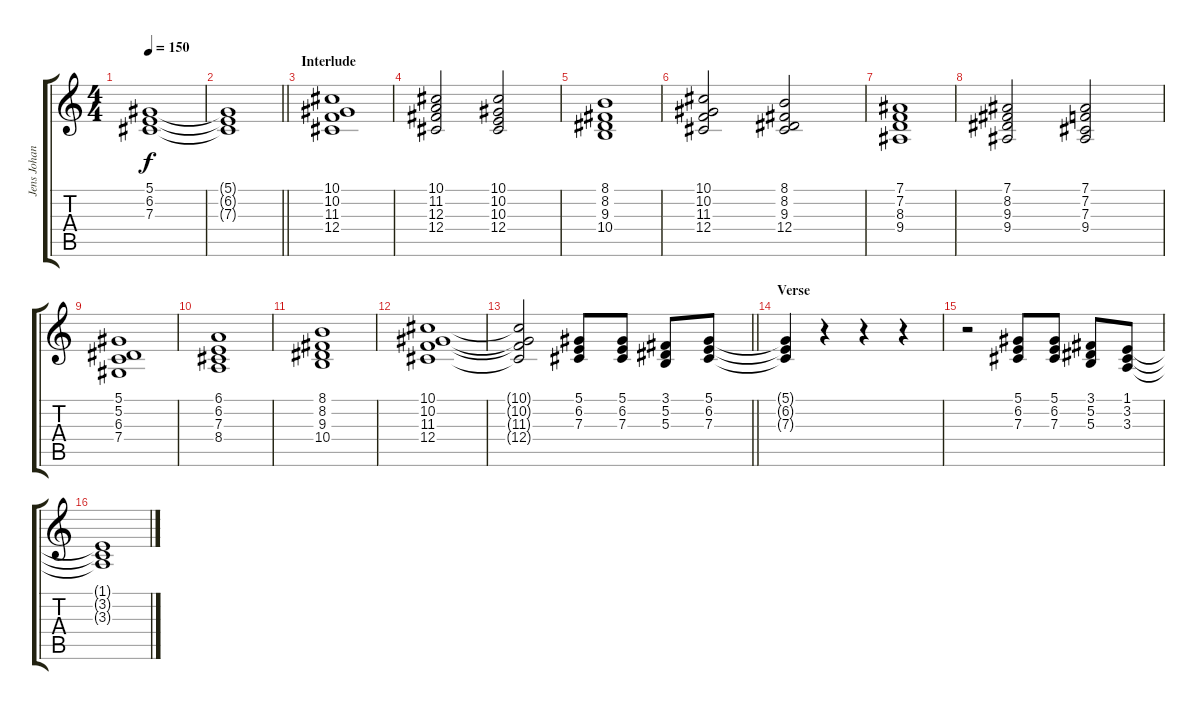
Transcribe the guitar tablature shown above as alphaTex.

\track ("Jens Johansson" "Jens Johan") {instrument stringensemble1}
\staff {score tabs}
\tuning (Eb4 Bb3 Gb3 Db3 Ab2 Eb2) {hide}
\ts (4 4)
\tempo 150
\clef g2
\ks c
(5.1 6.2 7.3).1{dy f} |
\barLineRight lightlight
(5.1{t} 6.2{t} 7.3{t}).1 |
\section ("" "Interlude")
(10.1 10.2 11.3 12.4).1 |
(10.1 11.2 12.3 12.4).2 (10.1 10.2 10.3 12.4).2 |
(8.1 8.2 9.3 10.4).1 |
(10.1 10.2 11.3 12.4).2 (8.1 8.2 9.3 12.4).2 |
(7.1 7.2 8.3 9.4).1 |
(7.1 8.2 9.3 9.4).2 (7.1 7.2 7.3 9.4).2 |
(5.1 5.2 6.3 7.4).1 |
(6.1 6.2 7.3 8.4).1 |
(8.1 8.2 9.3 10.4).1 |
(10.1 10.2 11.3 12.4).1 |
\barLineRight lightlight
(10.1{t} 10.2{t} 11.3{t} 12.4{t}).2 (5.1 6.2 7.3).8 (5.1 6.2 7.3).8 (3.1 5.2 5.3).8 (5.1 6.2 7.3).8 |
\section ("" "Verse")
(5.1{t} 6.2{t} 7.3{t}).4 r.4 r.4 r.4 |
r.2 (5.1 6.2 7.3).8 (5.1 6.2 7.3).8 (3.1 5.2 5.3).8 (1.1 3.2 3.3).8 |
(1.1{t} 3.2{t} 3.3{t}).1
